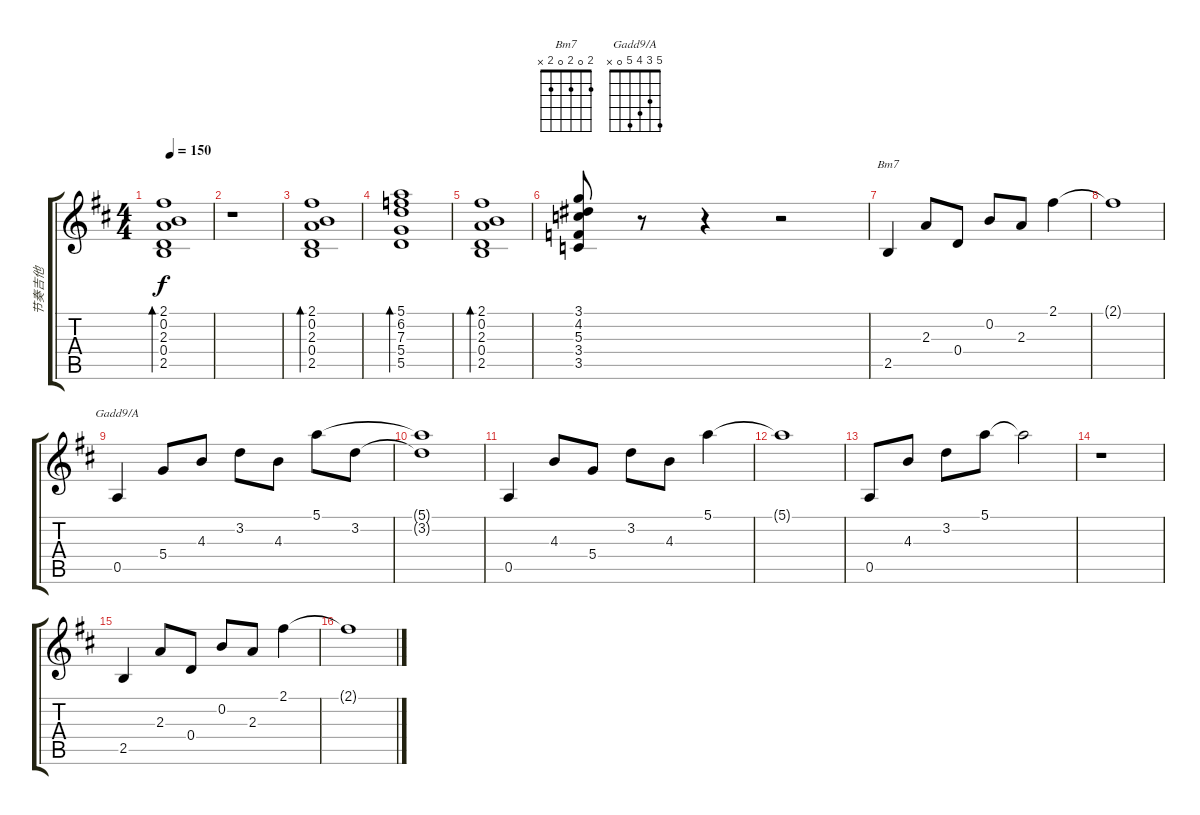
\track ("节奏吉他" "节奏吉他") {instrument electricguitarclean}
\staff {score tabs}
\tuning (E4 B3 G3 D3 A2 E2) {hide}
\chord ("Bm7" 2 0 2 0 2 x)
\chord ("Gadd9/A" 5 3 4 5 0 x)
\ts (4 4)
\tempo 150
\clef g2
\ks d
(2.1 0.2 2.3 0.4 2.5).1{bd 240 dy f} |
r.1 |
(2.1 0.2 2.3 0.4 2.5).1{bd 240} |
(5.1 6.2 7.3 5.4 5.5).1{bd 240} |
(2.1 0.2 2.3 0.4 2.5).1{bd 240} |
(3.1 4.2 5.3 3.4 3.5).8 r.8 r.4 r.2 |
2.5.4{ch "Bm7"} 2.3.8 0.4.8 0.2.8 2.3.8 2.1.4 |
2.1{t}.1 |
0.5.4{ch "Gadd9/A"} 5.4.8 4.3.8 3.2.8 4.3.8 5.1.8 3.2.8 |
(5.1{t} 3.2{t}).1 |
0.5.4 4.3.8 5.4.8 3.2.8 4.3.8 5.1.4 |
5.1{t}.1 |
0.5.8 4.3.8 3.2.8 5.1.8 5.1{t}.2 |
r.1 |
2.5.4 2.3.8 0.4.8 0.2.8 2.3.8 2.1.4 |
2.1{t}.1
